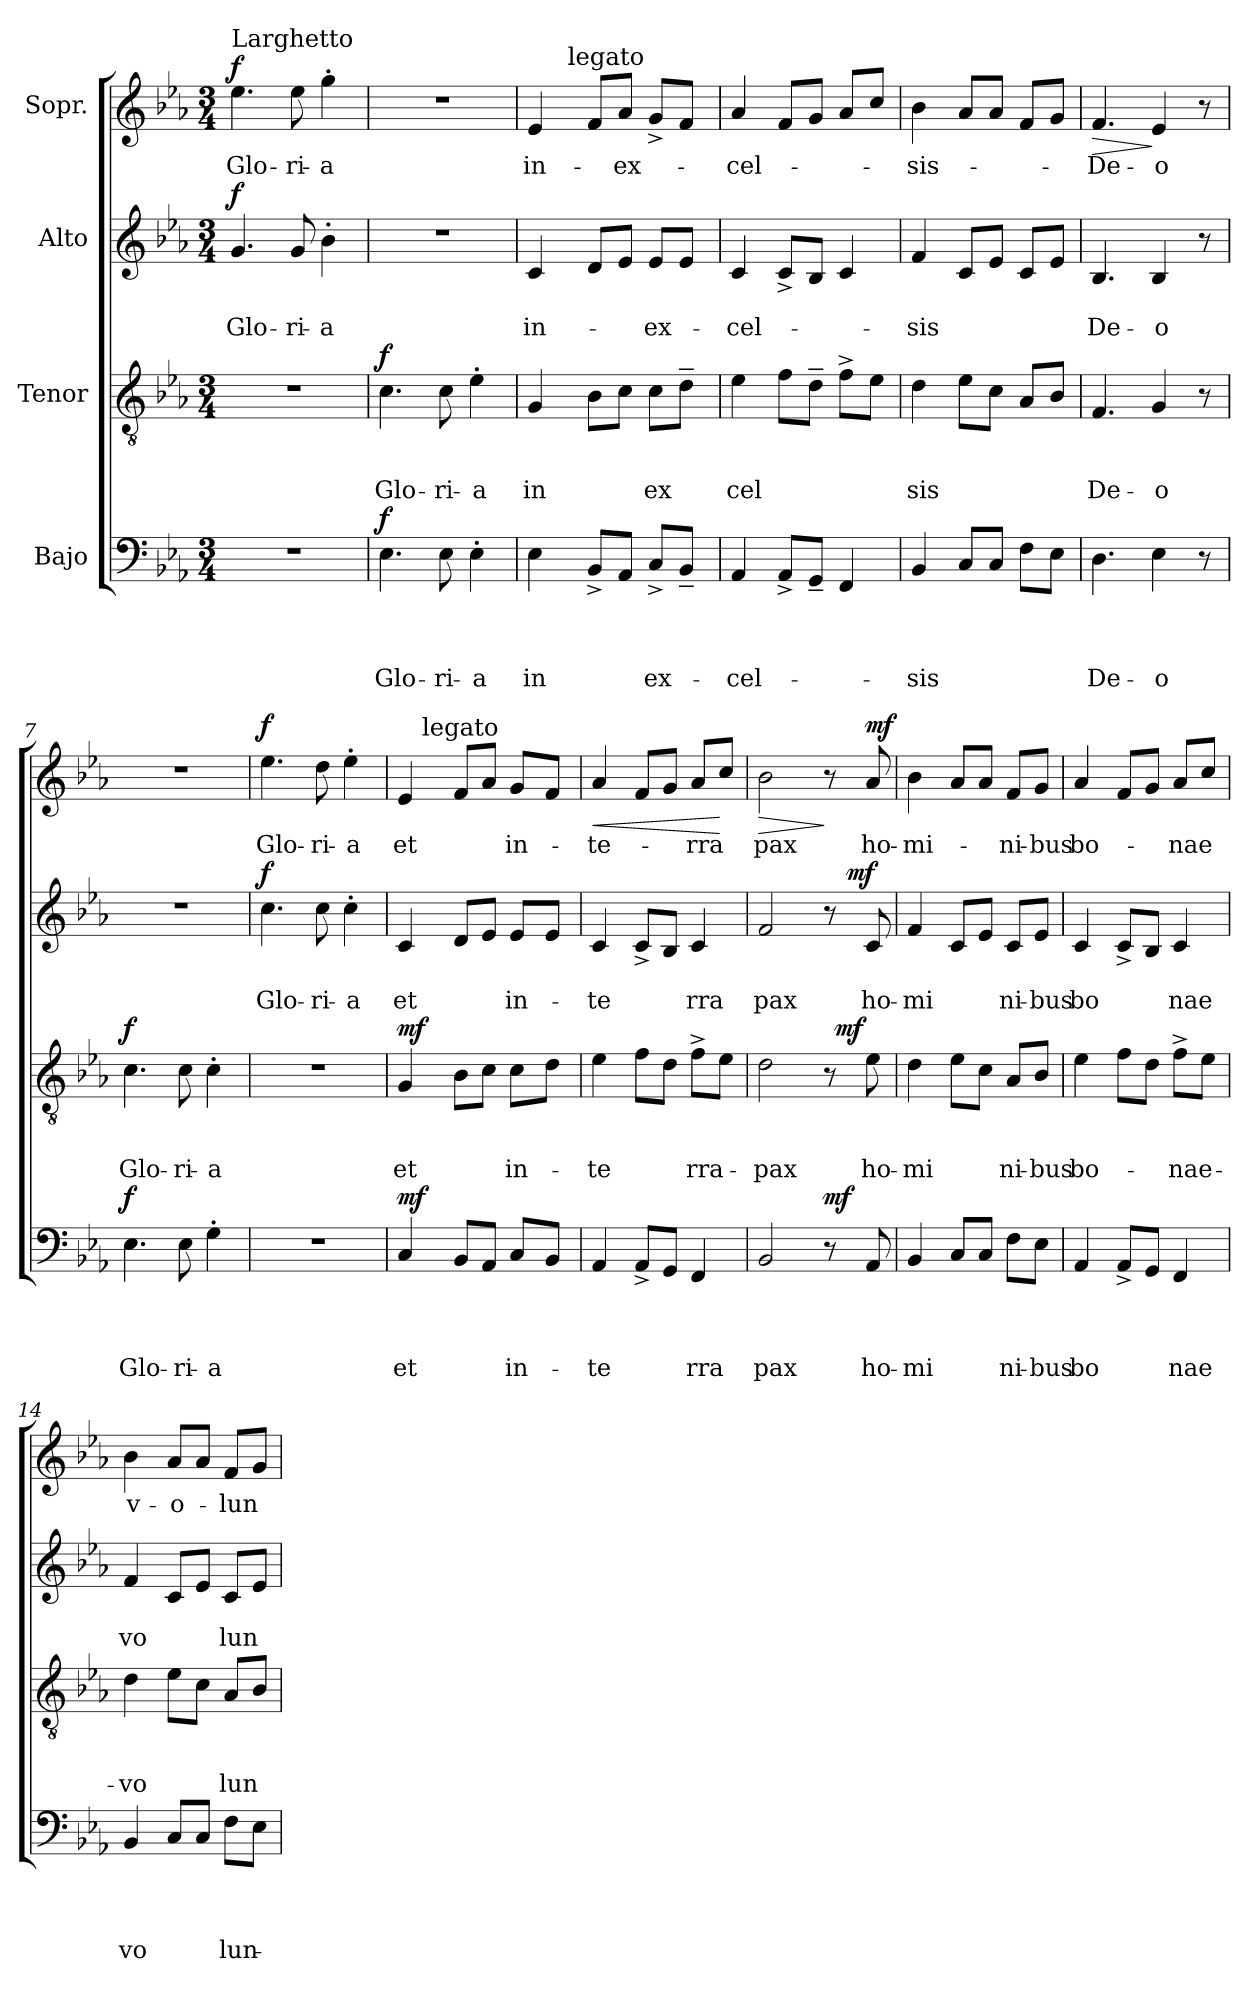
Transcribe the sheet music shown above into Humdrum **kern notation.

**kern	**text	**text	**text	**text	**dynam	**kern	**text	**text	**text	**dynam	**kern	**text	**text	**dynam	**kern	**text	**dynam
*part4	*part4	*part4	*part4	*part4	*part4	*part3	*part3	*part3	*part3	*part3	*part2	*part2	*part2	*part2	*part1	*part1	*part1
*staff4	*staff4	*staff4	*staff4	*staff4	*staff4	*staff3	*staff3	*staff3	*staff3	*staff3	*staff2	*staff2	*staff2	*staff2	*staff1	*staff1	*staff1
*I"Bajo	*	*	*	*	*	*I"Tenor	*	*	*	*	*I"Alto	*	*	*	*I"Sopr.	*	*
*clefF4	*	*	*	*	*	*clefGv2	*	*	*	*	*clefG2	*	*	*	*clefG2	*	*
*k[b-e-a-]	*	*	*	*	*	*k[b-e-a-]	*	*	*	*	*k[b-e-a-]	*	*	*	*k[b-e-a-]	*	*
*E-:	*	*	*	*	*	*E-:	*	*	*	*	*E-:	*	*	*	*E-:	*	*
*M3/4	*	*	*	*	*	*M3/4	*	*	*	*	*M3/4	*	*	*	*M3/4	*	*
*MM72	*	*	*	*	*	*MM72	*	*	*	*	*MM72	*	*	*	*MM72	*	*
=1	=1	=1	=1	=1	=1	=1	=1	=1	=1	=1	=1	=1	=1	=1	=1	=1	=1
!	!	!	!	!	!	!	!	!	!	!	!	!	!	!	!LO:TX:a:t=Larghetto	!	!
!LO:N:vis=1	!	!	!	!	!	!LO:N:vis=1	!	!	!	!	!	!	!LO:LY:b	!LO:DY:b	!	!LO:LY:b	!LO:DY:a
2.r	.	.	.	.	.	2.r	.	.	.	.	4.g/	.	Glo-	f	4.ee-\	Glo-	f
!	!	!	!	!	!	!	!	!	!	!	!	!	!LO:LY:b	!	!	!LO:LY:b	!
.	.	.	.	.	.	.	.	.	.	.	8g/	.	-ri-	.	8ee-\	-ri-	.
!	!	!	!	!	!	!	!	!	!	!	!	!	!LO:LY:b:rj	!	!	!LO:LY:b:rj	!
.	.	.	.	.	.	.	.	.	.	.	4b-'>\	.	-a	.	4gg'>\	-a	.
=2	=2	=2	=2	=2	=2	=2	=2	=2	=2	=2	=2	=2	=2	=2	=2	=2	=2
!	!	!	!	!LO:LY:b	!LO:DY:b	!	!	!	!LO:LY:b	!LO:DY:a	!LO:N:vis=1	!	!	!	!LO:N:vis=1	!	!
4.E-\	.	.	.	Glo-	f	4.c\	.	.	Glo-	f	2.r	.	.	.	2.r	.	.
!	!	!	!	!LO:LY:b	!	!	!	!	!LO:LY:b	!	!	!	!	!	!	!	!
8E-\	.	.	.	-ri-	.	8c\	.	.	-ri-	.	.	.	.	.	.	.	.
!	!	!	!	!LO:LY:b:rj	!	!	!	!	!LO:LY:b:rj	!	!	!	!	!	!	!	!
4E-'>\	.	.	.	-a	.	4e-'>\	.	.	-a	.	.	.	.	.	.	.	.
=3	=3	=3	=3	=3	=3	=3	=3	=3	=3	=3	=3	=3	=3	=3	=3	=3	=3
!	!	!	!	!LO:LY:b	!	!	!	!	!LO:LY:b	!	!	!	!LO:LY:b	!	!	!LO:LY:b	!LO:DY:a
!	!	!	!	!	!	!	!	!	!	!	!	!	!	!	!	!	!LO:DY:n=1:b
*	*	*	*	*	*	*	*	*	*	*	*	*	*	*	*^	*	*
4E-\	.	.	.	in	.	4G/	.	.	in	.	4c/	.	in-	.	4e-/	8.ryy	in-	mf mf
!	!	!	!	!	!	!	!	!	!	!	!	!	!	!	!	!LO:TX:a:t=legato	!	!
.	.	.	.	.	.	.	.	.	.	.	.	.	.	.	.	2ryy	.	.
8BB-^</L	.	.	.	.	.	8B-\L	.	.	.	.	8d/L	.	.	.	8f/L	.	.	.
!	!	!	!	!	!	!	!	!	!	!	!	!	!	!	!	!	!LO:LY:b	!
8AA-/J	.	.	.	.	.	8c\J	.	.	.	.	8e-/J	.	.	.	8a-/J	.	-ex-	.
!	!	!	!	!LO:LY:b	!	!	!	!	!LO:LY:b	!	!	!	!LO:LY:b	!	!	!	!	!
8C^</L	.	.	.	ex-	.	8c\L	.	.	ex	.	8e-/L	.	-ex-	.	8g^</L	.	.	.
8BB-~</J	.	.	.	.	.	8d~>\J	.	.	.	.	8e-/J	.	.	.	8f/J	.	.	.
.	.	.	.	.	.	.	.	.	.	.	.	.	.	.	.	16ryy	.	.
=4	=4	=4	=4	=4	=4	=4	=4	=4	=4	=4	=4	=4	=4	=4	=4	=4	=4	=4
!	!	!	!	!LO:LY:b	!	!	!	!	!LO:LY:b	!	!	!	!LO:LY:b	!	!	!	!LO:LY:b:rj	!
*	*	*	*	*	*	*	*	*	*	*	*	*	*	*	*v	*v	*	*
4AA-/	.	.	.	-cel-	.	4e-\	.	.	cel	.	4c/	.	-cel-	.	4a-/	-cel-	.
8AA-^</L	.	.	.	.	.	8f\L	.	.	.	.	8c^</L	.	.	.	8f/L	.	.
8GG~</J	.	.	.	.	.	8d~>\J	.	.	.	.	8B-/J	.	.	.	8g/J	.	.
4FF/	.	.	.	.	.	8f^>\L	.	.	.	.	4c/	.	.	.	8a-/L	.	.
.	.	.	.	.	.	8e-\J	.	.	.	.	.	.	.	.	8cc/J	.	.
!!LO:LB:g=z
=5	=5	=5	=5	=5	=5	=5	=5	=5	=5	=5	=5	=5	=5	=5	=5	=5	=5
!	!	!	!	!LO:LY:b	!	!	!	!	!LO:LY:b	!	!	!	!LO:LY:b	!	!	!LO:LY:b	!
4BB-/	.	.	.	-sis	.	4d\	.	.	sis	.	4f/	.	-sis	.	4b-\	-sis-	.
8C/L	.	.	.	.	.	8e-\L	.	.	.	.	8c/L	.	.	.	8a-/L	.	.
8C/J	.	.	.	.	.	8c\J	.	.	.	.	8e-/J	.	.	.	8a-/J	.	.
8F\L	.	.	.	.	.	8A-/L	.	.	.	.	8c/L	.	.	.	8f/L	.	.
8E-\J	.	.	.	.	.	8B-/J	.	.	.	.	8e-/J	.	.	.	8g/J	.	.
=6	=6	=6	=6	=6	=6	=6	=6	=6	=6	=6	=6	=6	=6	=6	=6	=6	=6
!	!	!	!	!LO:LY:b	!	!	!	!	!LO:LY:b	!	!	!	!LO:LY:b	!	!	!LO:LY:b	!LO:HP:b
4.D\	.	.	.	De-	.	4.F/	.	.	De-	.	4.B-/	.	De-	.	4.f/	-De-	>
!	!	!	!	!LO:LY:b:rj	!	!	!	!	!LO:LY:b:rj	!	!	!	!LO:LY:b:rj	!	!	!LO:LY:b:rj	!
4E-\	.	.	.	-o	.	4G/	.	.	-o	.	4B-/	.	-o	.	4e-/	-o	]
8r	.	.	.	.	.	8r	.	.	.	.	8r	.	.	.	8r	.	.
=7	=7	=7	=7	=7	=7	=7	=7	=7	=7	=7	=7	=7	=7	=7	=7	=7	=7
!	!	!	!	!LO:LY:b	!LO:DY:b	!	!	!	!LO:LY:b	!LO:DY:a	!LO:N:vis=1	!	!	!	!LO:N:vis=1	!	!
4.E-\	.	.	.	Glo-	f	4.c\	.	.	Glo-	f	2.r	.	.	.	2.r	.	.
!	!	!	!	!LO:LY:b	!	!	!	!	!LO:LY:b	!	!	!	!	!	!	!	!
8E-\	.	.	.	-ri-	.	8c\	.	.	-ri-	.	.	.	.	.	.	.	.
!	!	!	!	!LO:LY:b:rj	!	!	!	!	!LO:LY:b:rj	!	!	!	!	!	!	!	!
4G'>\	.	.	.	-a	.	4c'>\	.	.	-a	.	.	.	.	.	.	.	.
=8	=8	=8	=8	=8	=8	=8	=8	=8	=8	=8	=8	=8	=8	=8	=8	=8	=8
!LO:N:vis=1	!	!	!	!	!	!LO:N:vis=1	!	!	!	!	!	!	!LO:LY:b	!LO:DY:a	!	!LO:LY:b	!LO:DY:a
2.r	.	.	.	.	.	2.r	.	.	.	.	4.cc\	.	Glo-	f	4.ee-\	Glo-	f
!	!	!	!	!	!	!	!	!	!	!	!	!	!LO:LY:b	!	!	!LO:LY:b	!
.	.	.	.	.	.	.	.	.	.	.	8cc\	.	-ri-	.	8dd\	-ri-	.
!	!	!	!	!	!	!	!	!	!	!	!	!	!LO:LY:b:rj	!	!	!LO:LY:b:rj	!
.	.	.	.	.	.	.	.	.	.	.	4cc'>\	.	-a	.	4ee-'>\	-a	.
!!LO:LB:g=z
=9	=9	=9	=9	=9	=9	=9	=9	=9	=9	=9	=9	=9	=9	=9	=9	=9	=9
!	!	!	!	!LO:LY:b	!LO:DY:b	!	!	!	!LO:LY:b	!LO:DY:b	!	!	!LO:LY:b	!	!	!LO:LY:b	!LO:DY:a
!	!	!	!	!	!	!	!	!	!	!	!	!	!	!	!	!	!LO:DY:n=1:b
*	*	*	*	*	*	*	*	*	*	*	*	*	*	*	*^	*	*
4C/	.	.	.	et	mf	4G/	.	.	et	mf	4c/	.	et	.	4e-/	16.ryy	et	mf mf
!	!	!	!	!	!	!	!	!	!	!	!	!	!	!	!	!LO:TX:a:t=legato	!	!
.	.	.	.	.	.	.	.	.	.	.	.	.	.	.	.	2ryy	.	.
8BB-/L	.	.	.	.	.	8B-\L	.	.	.	.	8d/L	.	.	.	8f/L	.	.	.
8AA-/J	.	.	.	.	.	8c\J	.	.	.	.	8e-/J	.	.	.	8a-/J	.	.	.
!	!	!	!	!LO:LY:b	!	!	!	!	!LO:LY:b	!	!	!	!LO:LY:b	!	!	!	!LO:LY:b	!
8C/L	.	.	.	in-	.	8c\L	.	.	in-	.	8e-/L	.	in-	.	8g/L	.	in-	.
.	.	.	.	.	.	.	.	.	.	.	.	.	.	.	.	8ryy	.	.
8BB-/J	.	.	.	.	.	8d\J	.	.	.	.	8e-/J	.	.	.	8f/J	.	.	.
.	.	.	.	.	.	.	.	.	.	.	.	.	.	.	.	32ryy	.	.
=10	=10	=10	=10	=10	=10	=10	=10	=10	=10	=10	=10	=10	=10	=10	=10	=10	=10	=10
!	!	!	!	!LO:LY:b	!	!	!	!	!LO:LY:b	!	!	!	!LO:LY:b	!	!	!	!LO:LY:b	!LO:HP:b
*	*	*	*	*	*	*	*	*	*	*	*	*	*	*	*v	*v	*	*
4AA-/	.	.	.	-te	.	4e-\	.	.	-te	.	4c/	.	-te	.	4a-/	-te-	<
8AA-^</L	.	.	.	.	.	8f\L	.	.	.	.	8c^</L	.	.	.	8f/L	.	.
8GG/J	.	.	.	.	.	8d\J	.	.	.	.	8B-/J	.	.	.	8g/J	.	.
!	!	!	!	!LO:LY:b	!	!	!	!	!LO:LY:b	!	!	!	!LO:LY:b	!	!	!LO:LY:b	!
4FF/	.	.	.	rra	.	8f^>\L	.	.	rra-	.	4c/	.	rra	.	8a-/L	-rra	.
.	.	.	.	.	.	8e-\J	.	.	.	.	.	.	.	.	8cc/J	.	[
=11	=11	=11	=11	=11	=11	=11	=11	=11	=11	=11	=11	=11	=11	=11	=11	=11	=11
!	!	!	!	!LO:LY:b	!	!	!	!	!LO:LY:b	!	!	!	!LO:LY:b	!	!	!LO:LY:b	!LO:HP:b
*	*	*	*	*	*	*^	*	*	*	*	*^	*	*	*	*	*	*
2BB-/	.	.	.	pax	.	2d\	2ryy	.	.	-pax	.	2f/	2ryy	.	pax	.	2b-\	pax	>
!	!	!	!	!	!LO:DY:b	!	!	!	!	!	!	!	!	!	!	!	!	!	!
8r	.	.	.	.	mf	8r	32ryy	.	.	.	.	8r	16ryy	.	.	.	8r	.	]
!	!	!	!	!	!	!	!	!	!	!	!LO:DY:b	!	!	!	!	!	!	!	!
.	.	.	.	.	.	.	8..ryy	.	.	.	mf	.	.	.	.	.	.	.	.
!	!	!	!	!	!	!	!	!	!	!	!	!	!	!	!	!LO:DY:b	!	!	!
.	.	.	.	.	.	.	.	.	.	.	.	.	8.ryy	.	.	mf	.	.	.
!	!	!	!	!LO:LY:b	!	!	!	!	!	!LO:LY:b	!	!	!	!	!LO:LY:b	!	!	!LO:LY:b	!LO:DY:a
8AA-/	.	.	.	ho-	.	8e-\	.	.	.	ho-	.	8c/	.	.	ho-	.	8a-/	ho-	mf
=12	=12	=12	=12	=12	=12	=12	=12	=12	=12	=12	=12	=12	=12	=12	=12	=12	=12	=12	=12
!	!	!	!	!LO:LY:b	!	!	!	!	!	!LO:LY:b	!	!	!	!	!LO:LY:b	!	!	!LO:LY:b	!
*	*	*	*	*	*	*v	*v	*	*	*	*	*	*	*	*	*	*	*	*
*	*	*	*	*	*	*	*	*	*	*	*v	*v	*	*	*	*	*	*
4BB-/	.	.	.	-mi	.	4d\	.	.	-mi	.	4f/	.	-mi	.	4b-\	-mi-	.
8C/L	.	.	.	.	.	8e-\L	.	.	.	.	8c/L	.	.	.	8a-/L	.	.
8C/J	.	.	.	.	.	8c\J	.	.	.	.	8e-/J	.	.	.	8a-/J	.	.
!	!	!	!	!LO:LY:b	!	!	!	!	!LO:LY:b	!	!	!	!LO:LY:b	!	!	!LO:LY:b	!
8F\L	.	.	.	ni-	.	8A-/L	.	.	ni-	.	8c/L	.	ni-	.	8f/L	-ni-	.
!	!	!	!	!LO:LY:b	!	!	!	!	!LO:LY:b	!	!	!	!LO:LY:b	!	!	!LO:LY:b	!
8E-\J	.	.	.	-bus	.	8B-/J	.	.	-bus	.	8e-/J	.	-bus	.	8g/J	-bus	.
!!LO:PB:g=z
=13	=13	=13	=13	=13	=13	=13	=13	=13	=13	=13	=13	=13	=13	=13	=13	=13	=13
!	!	!	!	!LO:LY:b	!	!	!	!	!LO:LY:b	!	!	!	!LO:LY:b	!	!	!LO:LY:b	!
4AA-/	.	.	.	bo	.	4e-\	.	.	bo-	.	4c/	.	bo	.	4a-/	bo-	.
8AA-^</L	.	.	.	.	.	8f\L	.	.	.	.	8c^</L	.	.	.	8f/L	.	.
8GG/J	.	.	.	.	.	8d\J	.	.	.	.	8B-/J	.	.	.	8g/J	.	.
!	!	!	!	!LO:LY:b	!	!	!	!	!LO:LY:b	!	!	!	!LO:LY:b	!	!	!LO:LY:b	!
4FF/	.	.	.	nae	.	8f^>\L	.	.	-nae-	.	4c/	.	nae	.	8a-/L	-nae	.
.	.	.	.	.	.	8e-\J	.	.	.	.	.	.	.	.	8cc/J	.	.
=14	=14	=14	=14	=14	=14	=14	=14	=14	=14	=14	=14	=14	=14	=14	=14	=14	=14
!	!	!	!	!LO:LY:b	!	!	!	!	!LO:LY:b	!	!	!	!LO:LY:b	!	!	!LO:LY:b	!
4BB-/	.	.	.	vo	.	4d\	.	.	-vo	.	4f/	.	vo	.	4b-\	v-	.
!	!	!	!	!	!	!	!	!	!	!	!	!	!	!	!	!LO:LY:b:rj	!
8C/L	.	.	.	.	.	8e-\L	.	.	.	.	8c/L	.	.	.	8a-/L	-o-	.
8C/J	.	.	.	.	.	8c\J	.	.	.	.	8e-/J	.	.	.	8a-/J	.	.
!	!	!	!	!LO:LY:b	!	!	!	!	!LO:LY:b	!	!	!	!LO:LY:b	!	!	!LO:LY:b	!
8F\L	.	.	.	lun-	.	8A-/L	.	.	lun	.	8c/L	.	lun	.	8f/L	-lun	.
8E-\J	.	.	.	.	.	8B-/J	.	.	.	.	8e-/J	.	.	.	8g/J	.	.
=	=	=	=	=	=	=	=	=	=	=	=	=	=	=	=	=	=
*-	*-	*-	*-	*-	*-	*-	*-	*-	*-	*-	*-	*-	*-	*-	*-	*-	*-
